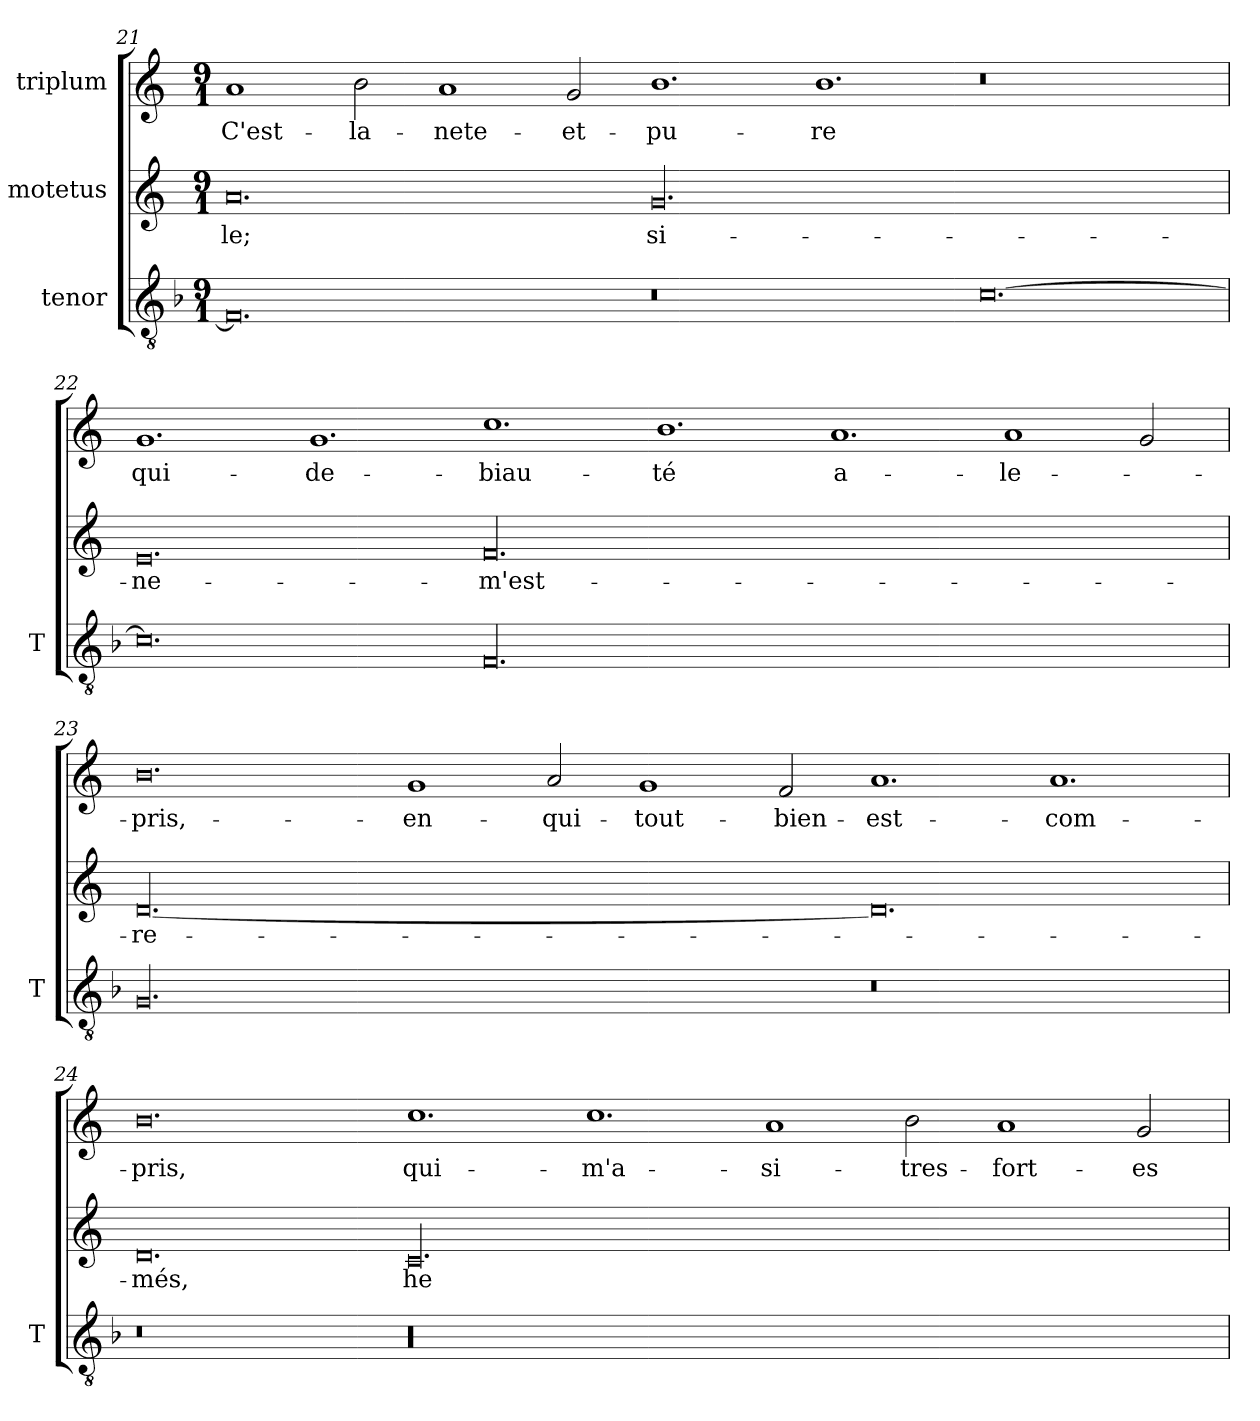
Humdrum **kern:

**kern	**kern	**text	**kern	**text
*part3	*part2	*part2	*part1	*part1
*staff3	*staff2	*staff2	*staff1	*staff1
*I"tenor	*I"motetus	*	*I"triplum	*
*I'T	*	*	*	*
*clefGv2	*clefG2	*	*clefG2	*
*k[b-]	*k[]	*	*k[]	*
*F:	*C:	*	*C:	*
*M9/1	*M9/1	*	*M9/1	*
=21	=21	=21	=21	=21
0.F/]	0.a/	-le;	1a/	C'est-
.	.	.	2b\	la-
.	.	.	1a/	nete-
.	.	.	2g/	et-
0.r	00.g/	si-	1.b\	pu-
.	.	.	1.b\	-re
[0.c\	.	.	0.r	.
=22	=22	=22	=22	=22
0.c\]	0.e/	ne-	1.g/	qui-
.	.	.	1.g/	de-
00.F/	00.f/	m'est-	1.cc\	biau-
.	.	.	1.b\	-té
.	.	.	1.a/	a-
.	.	.	1a/	le-
.	.	.	2g/	.
!!LO:LB:g=z
=23	=23	=23	=23	=23
00.G/	[00.d/	re-	0.b\	pris,-
.	.	.	1g/	en-
.	.	.	2a/	qui-
.	.	.	1g/	tout-
.	.	.	2f/	bien-
0.r	0.d/]	.	1.a/	est-
.	.	.	1.a/	com-
=24	=24	=24	=24	=24
0.r	0.d/	-més,	0.b\	-pris,
00.r	00.c/	he-	1.cc\	qui-
.	.	.	1.cc\	m'a-
.	.	.	1a/	si-
.	.	.	2b\	tres-
.	.	.	1a/	fort-
.	.	.	2g/	es-
=	=	=	=	=
*-	*-	*-	*-	*-
